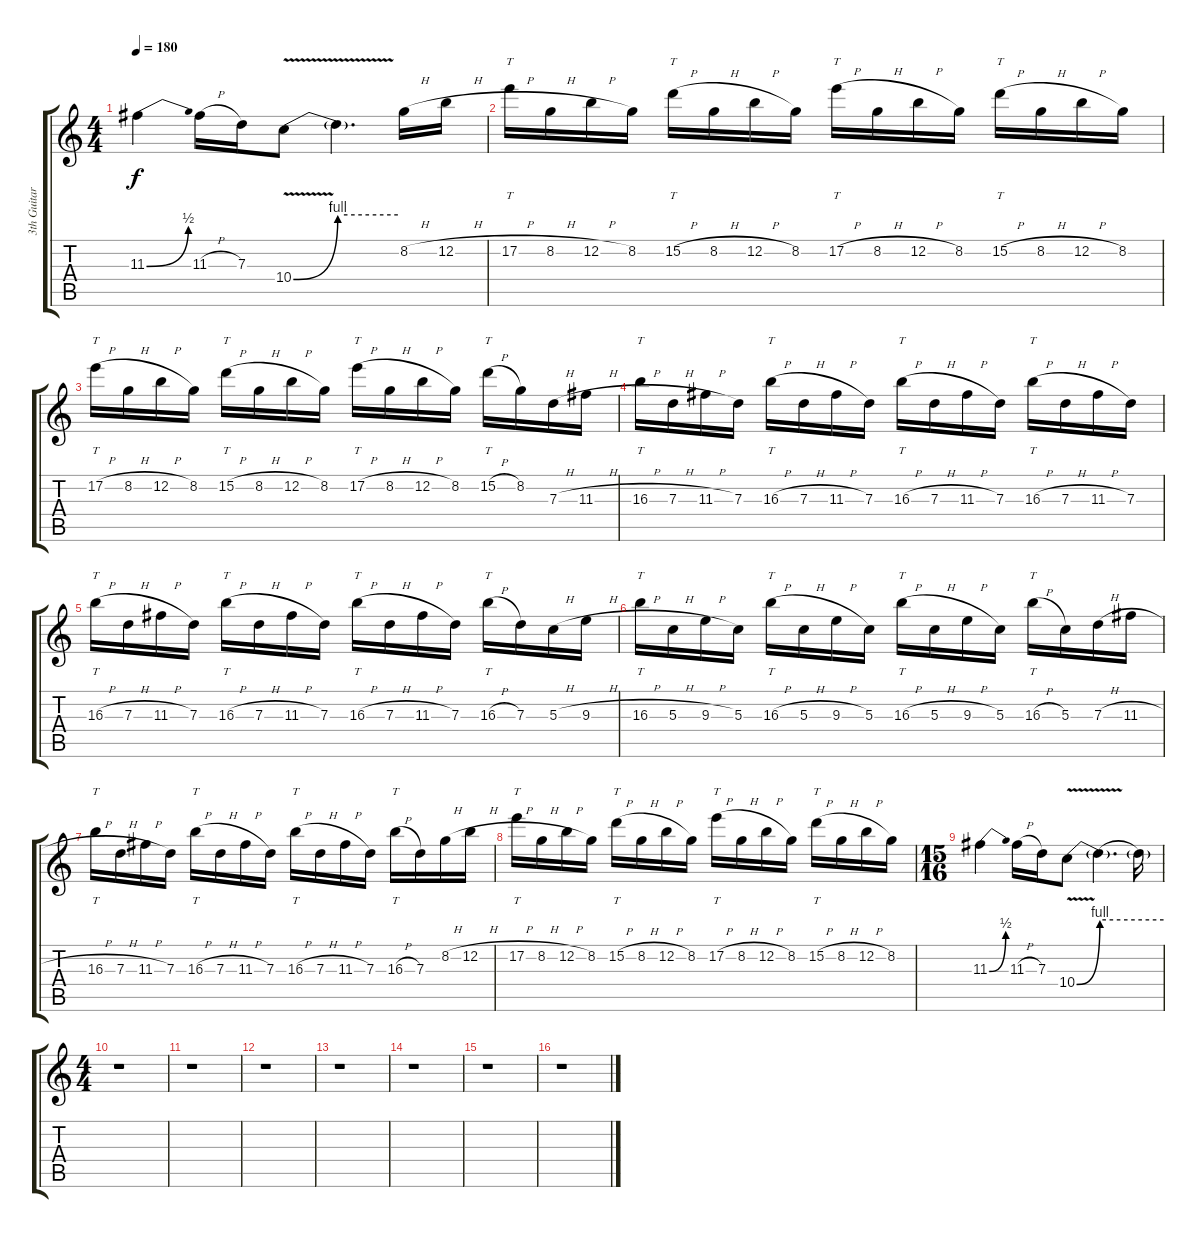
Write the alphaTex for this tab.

\track ("3th Guitar" "3th Guitar") {instrument overdrivenguitar}
\staff {score tabs}
\tuning (E4 B3 G3 D3 A2 E2) {hide}
\ts (4 4)
\tempo 180
\clef g2
\ks c
11.3{be (bend 0 0 60 2)}.4{dy f} 11.3{h}.16 7.3.16 10.4{be (bend 0 0 60 4) v}.8 10.4{be (hold 0 4 60 4) t}.4{d} 8.2{h}.16 12.2{h}.16 |
17.2{h}.16{tt} 8.2{h}.16 12.2{h}.16 8.2.16 15.2{h}.16{tt} 8.2{h}.16 12.2{h}.16 8.2.16 17.2{h}.16{tt} 8.2{h}.16 12.2{h}.16 8.2.16 15.2{h}.16{tt} 8.2{h}.16 12.2{h}.16 8.2.16 |
17.2{h}.16{tt} 8.2{h}.16 12.2{h}.16 8.2.16 15.2{h}.16{tt} 8.2{h}.16 12.2{h}.16 8.2.16 17.2{h}.16{tt} 8.2{h}.16 12.2{h}.16 8.2.16 15.2{h}.16{tt} 8.2.16 7.3{h}.16 11.3{h}.16 |
16.3{h}.16{tt} 7.3{h}.16 11.3{h}.16 7.3.16 16.3{h}.16{tt} 7.3{h}.16 11.3{h}.16 7.3.16 16.3{h}.16{tt} 7.3{h}.16 11.3{h}.16 7.3.16 16.3{h}.16{tt} 7.3{h}.16 11.3{h}.16 7.3.16 |
16.3{h}.16{tt} 7.3{h}.16 11.3{h}.16 7.3.16 16.3{h}.16{tt} 7.3{h}.16 11.3{h}.16 7.3.16 16.3{h}.16{tt} 7.3{h}.16 11.3{h}.16 7.3.16 16.3{h}.16{tt} 7.3.16 5.3{h}.16 9.3{h}.16 |
16.3{h}.16{tt} 5.3{h}.16 9.3{h}.16 5.3.16 16.3{h}.16{tt} 5.3{h}.16 9.3{h}.16 5.3.16 16.3{h}.16{tt} 5.3{h}.16 9.3{h}.16 5.3.16 16.3{h}.16{tt} 5.3.16 7.3{h}.16 11.3{h}.16 |
16.3{h}.16{tt} 7.3{h}.16 11.3{h}.16 7.3.16 16.3{h}.16{tt} 7.3{h}.16 11.3{h}.16 7.3.16 16.3{h}.16{tt} 7.3{h}.16 11.3{h}.16 7.3.16 16.3{h}.16{tt} 7.3.16 8.2{h}.16 12.2{h}.16 |
17.2{h}.16{tt} 8.2{h}.16 12.2{h}.16 8.2.16 15.2{h}.16{tt} 8.2{h}.16 12.2{h}.16 8.2.16 17.2{h}.16{tt} 8.2{h}.16 12.2{h}.16 8.2.16 15.2{h}.16{tt} 8.2{h}.16 12.2{h}.16 8.2.16 |
\ts (15 16)
11.3{be (bend 0 0 60 2)}.4 11.3{h}.16 7.3.16 10.4{be (bend 0 0 60 4) v}.8 10.4{be (hold 0 4 60 4) t}.4{d} 10.4{t}.16 |
\ts (4 4)
r.1 |
r.1 |
r.1 |
r.1 |
r.1 |
r.1 |
r.1
